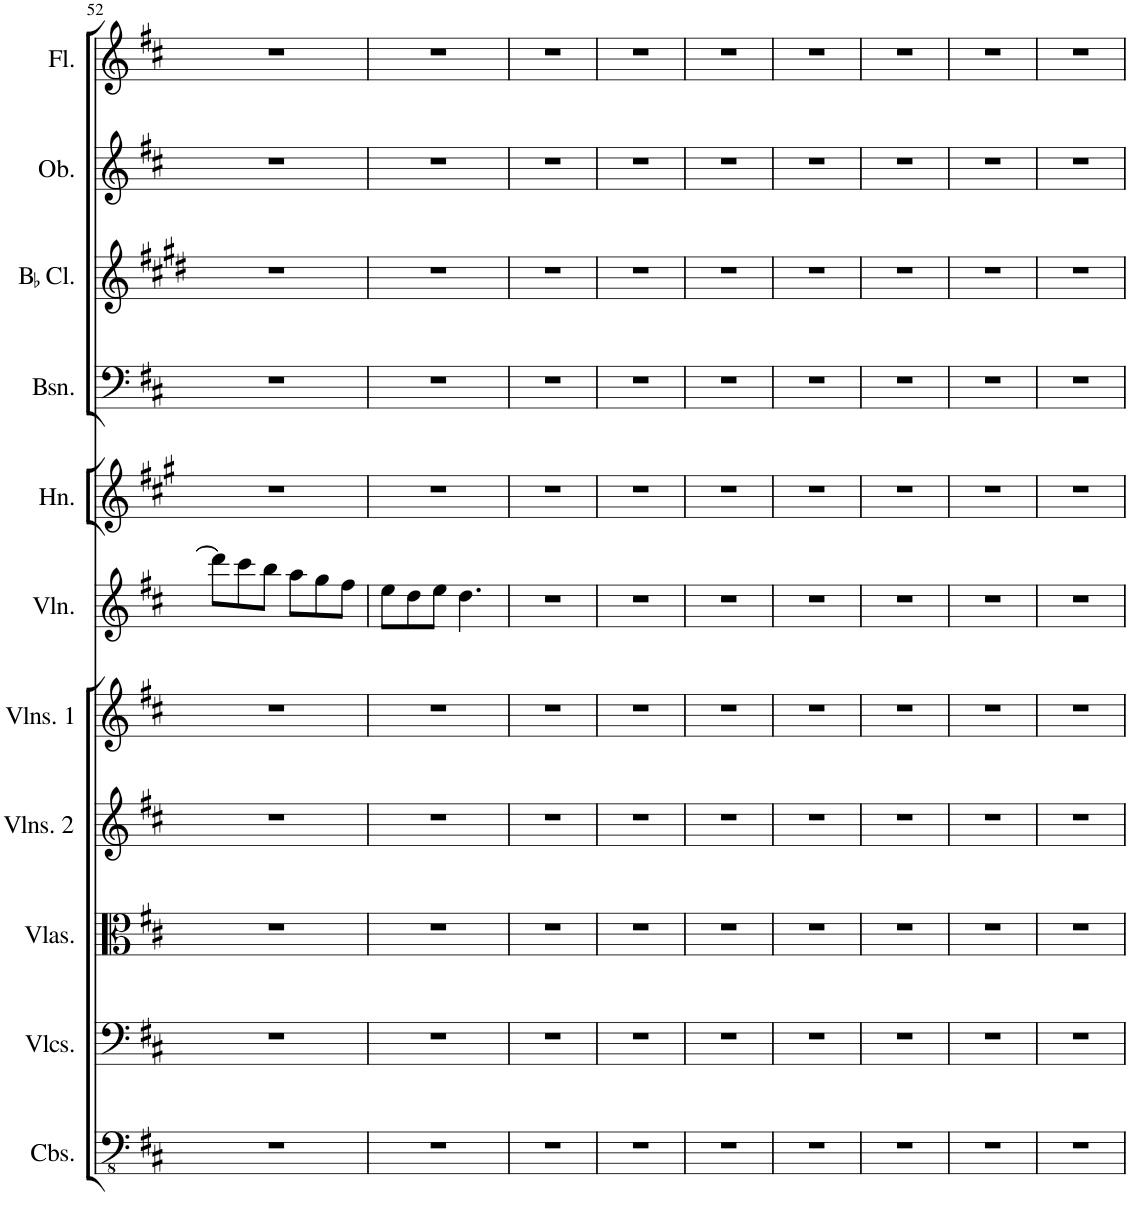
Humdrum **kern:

**kern	**kern	**kern	**kern	**kern	**kern	**kern	**kern	**kern	**kern	**kern
*part11	*part10	*part9	*part8	*part7	*part6	*part5	*part4	*part3	*part2	*part1
*staff11	*staff10	*staff9	*staff8	*staff7	*staff6	*staff5	*staff4	*staff3	*staff2	*staff1
*I"Contrabasses	*I"Violoncellos	*I"Violas	*I"Violins 2	*I"Violins 1	*I"Violin	*I"Horn	*I"Bassoon	*I"BaccidentalFlat Clarinet	*I"Oboe	*I"Flute
*I'Cbs.	*I'Vlcs.	*I'Vlas.	*I'Vlns. 2	*I'Vlns. 1	*I'Vln.	*I'Hn.	*I'Bsn.	*I'BaccidentalFlat Cl.	*I'Ob.	*I'Fl.
!!LO:PB:g=z
*clefFv4	*clefF4	*clefC3	*clefG2	*clefG2	*clefG2	*clefG2	*clefF4	*clefG2	*clefG2	*clefG2
*	*	*	*	*	*	*Trd4c7	*	*Trd1c2	*	*
*k[f#c#]	*k[f#c#]	*k[f#c#]	*k[f#c#]	*k[f#c#]	*k[f#c#]	*k[f#c#g#]	*k[f#c#]	*k[f#c#g#d#]	*k[f#c#]	*k[f#c#]
*M6/8	*M6/8	*M6/8	*M6/8	*M6/8	*M6/8	*M6/8	*M6/8	*M6/8	*M6/8	*M6/8
=52	=52	=52	=52	=52	=52	=52	=52	=52	=52	=52
2.r	2.r	2.r	2.r	2.r	8ddd\L]	2.r	2.r	2.r	2.r	2.r
.	.	.	.	.	8ccc#\	.	.	.	.	.
.	.	.	.	.	8bb\J	.	.	.	.	.
.	.	.	.	.	8aa\L	.	.	.	.	.
.	.	.	.	.	8gg\	.	.	.	.	.
.	.	.	.	.	8ff#\J	.	.	.	.	.
=53	=53	=53	=53	=53	=53	=53	=53	=53	=53	=53
2.r	2.r	2.r	2.r	2.r	8ee\L	2.r	2.r	2.r	2.r	2.r
.	.	.	.	.	8dd\	.	.	.	.	.
.	.	.	.	.	8ee\J	.	.	.	.	.
.	.	.	.	.	4.dd\	.	.	.	.	.
=54	=54	=54	=54	=54	=54	=54	=54	=54	=54	=54
2.r	2.r	2.r	2.r	2.r	2.r	2.r	2.r	2.r	2.r	2.r
=55	=55	=55	=55	=55	=55	=55	=55	=55	=55	=55
2.r	2.r	2.r	2.r	2.r	2.r	2.r	2.r	2.r	2.r	2.r
=56	=56	=56	=56	=56	=56	=56	=56	=56	=56	=56
2.r	2.r	2.r	2.r	2.r	2.r	2.r	2.r	2.r	2.r	2.r
=57	=57	=57	=57	=57	=57	=57	=57	=57	=57	=57
2.r	2.r	2.r	2.r	2.r	2.r	2.r	2.r	2.r	2.r	2.r
=58	=58	=58	=58	=58	=58	=58	=58	=58	=58	=58
2.r	2.r	2.r	2.r	2.r	2.r	2.r	2.r	2.r	2.r	2.r
=59	=59	=59	=59	=59	=59	=59	=59	=59	=59	=59
2.r	2.r	2.r	2.r	2.r	2.r	2.r	2.r	2.r	2.r	2.r
=60	=60	=60	=60	=60	=60	=60	=60	=60	=60	=60
2.r	2.r	2.r	2.r	2.r	2.r	2.r	2.r	2.r	2.r	2.r
=	=	=	=	=	=	=	=	=	=	=
*-	*-	*-	*-	*-	*-	*-	*-	*-	*-	*-
